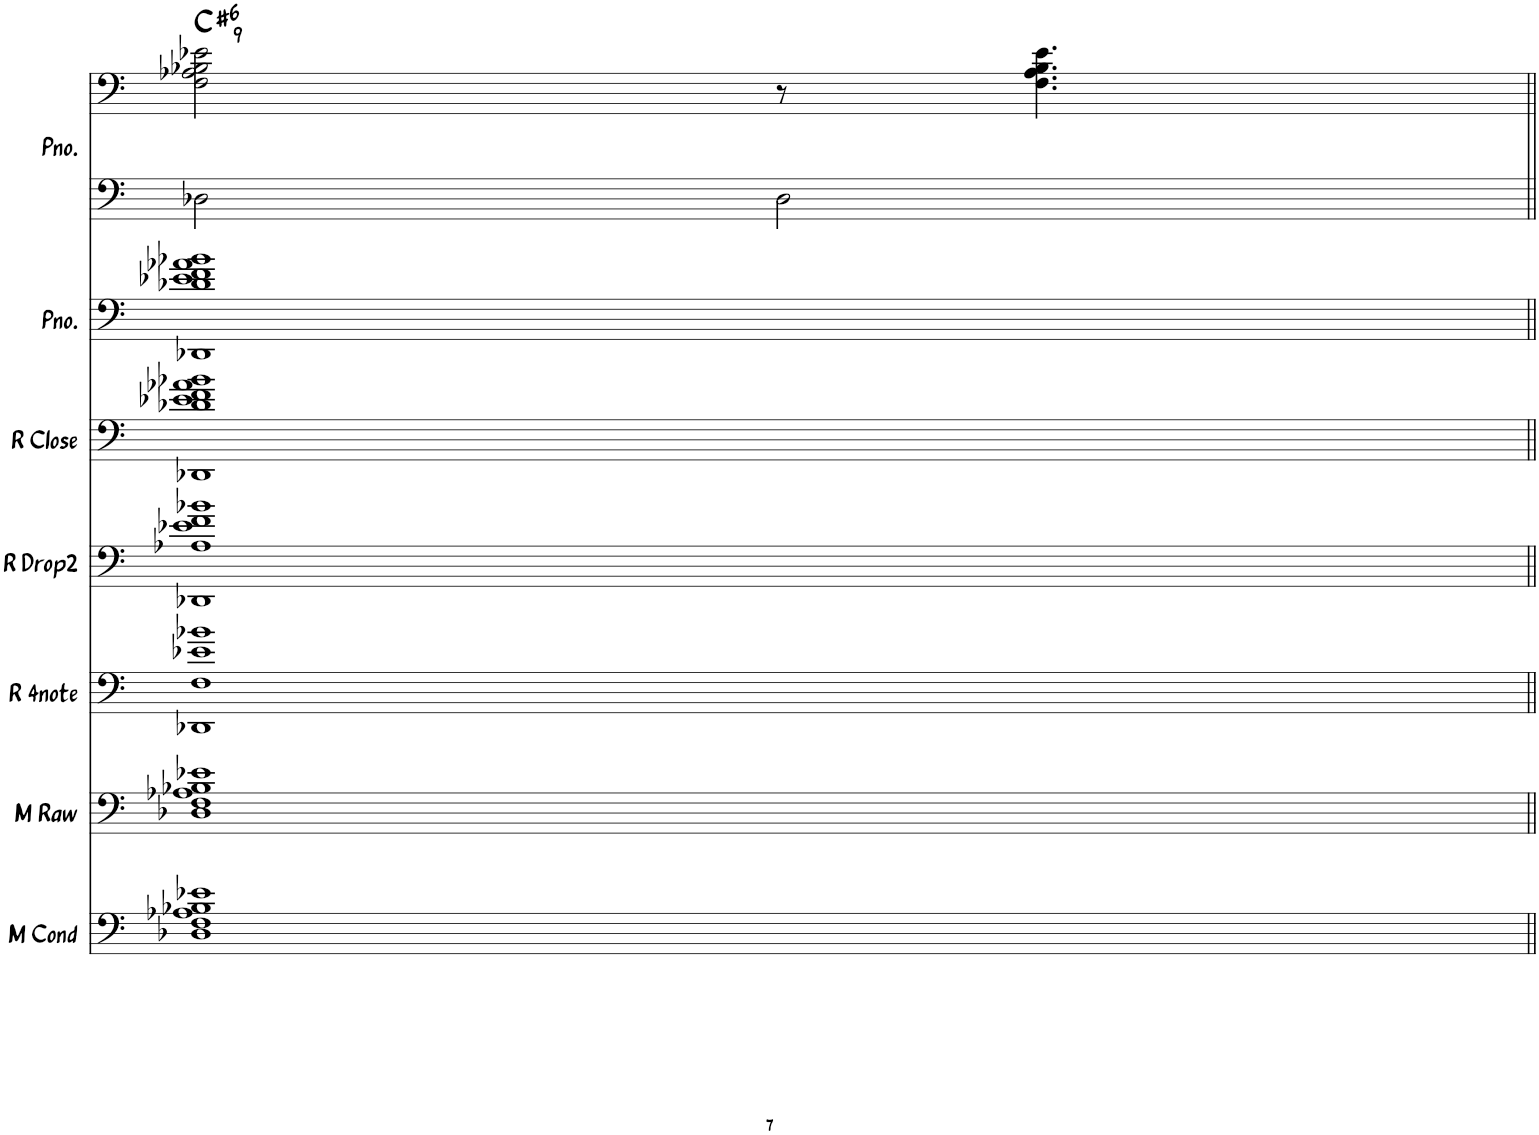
**kern	**kern	**kern	**kern	**kern	**kern	**kern	**kern	**harte
*part7	*part6	*part5	*part4	*part3	*part2	*part1	*part1	*part1
*staff8	*staff7	*staff6	*staff5	*staff4	*staff3	*staff2	*staff1	*
*I"Mark Condensed	*I"Mark Raw	*I"Realize 4note	*I"Realize Drop2	*I"Realize Close	*I"Realize Default	*I"Piano	*	*
*I'M Cond	*I'M Raw	*I'R 4note	*I'R Drop2	*I'R Close	*	*I'Pno.	*	*
!!LO:PB:g=z
*clefF4	*clefF4	*clefF4	*clefF4	*clefF4	*clefF4	*clefF4	*clefF4	*
*k[]	*k[]	*k[]	*k[]	*k[]	*k[]	*k[]	*k[]	*
*M4/4	*M4/4	*M4/4	*M4/4	*M4/4	*M4/4	*M4/4	*M4/4	*
=40	=40	=40	=40	=40	=40	=40	=40	=40
!	!	!	!	!	!	!	!	!LO:H:kt=6
1D-X 1F 1A-X 1B-X 1e-X	1D-X 1F 1A-X 1B-X 1e-X	1DD-X 1F 1e-X 1b-X	1DD-X 1A-X 1e-X 1f 1b-X	1DD-X 1d-X 1e-X 1f 1a-X 1b-X	1DD-X 1d-X 1e-X 1f 1a-X 1b-X	2D-X\	2F\ 2A-X\ 2B-X\ 2e-X\	C#:maj6(9)
.	.	.	.	.	.	2D-\	8r	.
.	.	.	.	.	.	.	4.F\ 4.A-\ 4.B-\ 4.e-\	.
=||	=||	=||	=||	=||	=||	=||	=||	=||
*-	*-	*-	*-	*-	*-	*-	*-	*-
